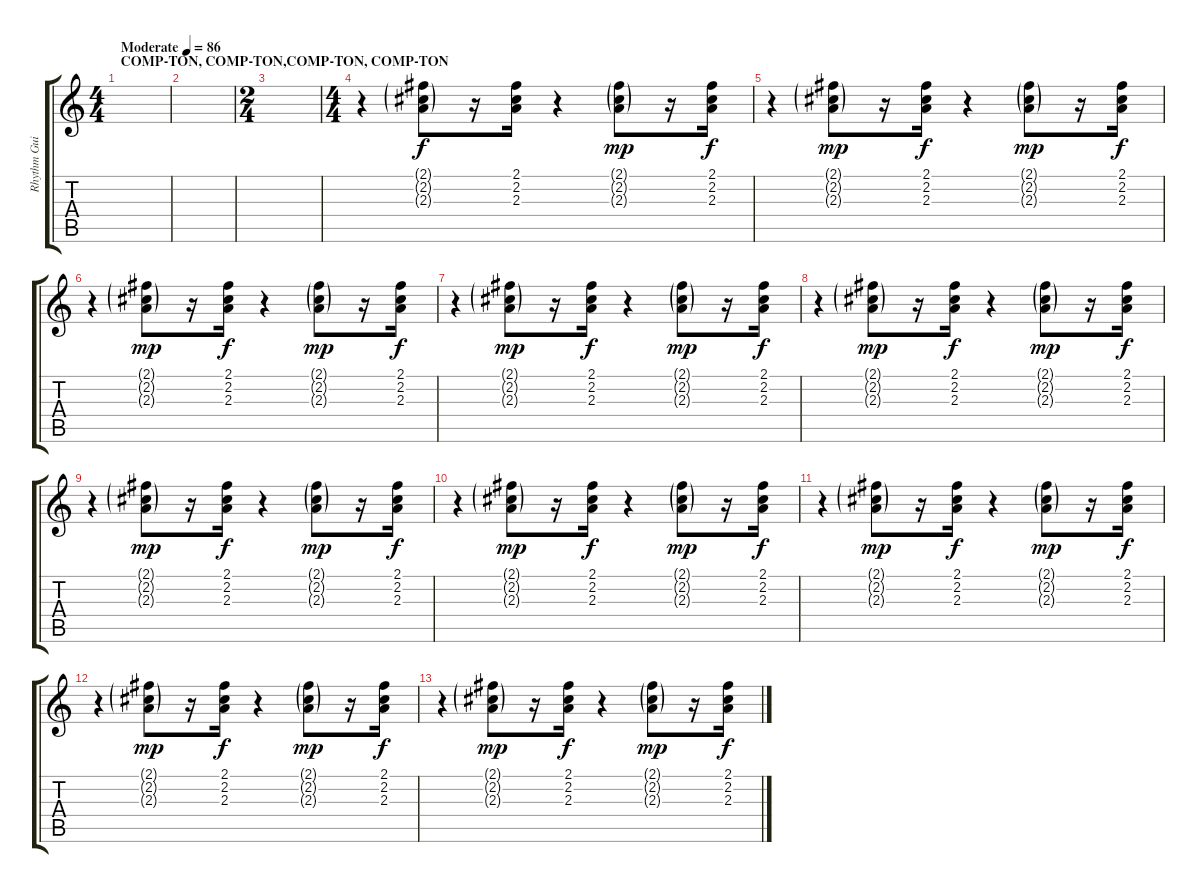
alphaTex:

\track ("Rhythm Guitar" "Rhythm Gui") {instrument electricguitarjazz}
\staff {score tabs}
\tuning (E4 B3 G3 D3 A2 E2) {hide}
\ts (4 4)
\section ("" "COMP-TON, COMP-TON,COMP-TON, COMP-TON")
\tempo (86 "Moderate")
\clef g2
\ks c
|
|
\ts (2 4)
|
\ts (4 4)
r.4 (2.1{g} 2.2{g} 2.3{g}).8 r.16 (2.1 2.2 2.3).16{dy f} r.4 (2.1{g} 2.2{g} 2.3{g}).8{dy mp} r.16 (2.1 2.2 2.3).16{dy f} |
r.4 (2.1{g} 2.2{g} 2.3{g}).8{dy mp} r.16 (2.1 2.2 2.3).16{dy f} r.4 (2.1{g} 2.2{g} 2.3{g}).8{dy mp} r.16 (2.1 2.2 2.3).16{dy f} |
r.4 (2.1{g} 2.2{g} 2.3{g}).8{dy mp} r.16 (2.1 2.2 2.3).16{dy f} r.4 (2.1{g} 2.2{g} 2.3{g}).8{dy mp} r.16 (2.1 2.2 2.3).16{dy f} |
r.4 (2.1{g} 2.2{g} 2.3{g}).8{dy mp} r.16 (2.1 2.2 2.3).16{dy f} r.4 (2.1{g} 2.2{g} 2.3{g}).8{dy mp} r.16 (2.1 2.2 2.3).16{dy f} |
r.4 (2.1{g} 2.2{g} 2.3{g}).8{dy mp} r.16 (2.1 2.2 2.3).16{dy f} r.4 (2.1{g} 2.2{g} 2.3{g}).8{dy mp} r.16 (2.1 2.2 2.3).16{dy f} |
r.4 (2.1{g} 2.2{g} 2.3{g}).8{dy mp} r.16 (2.1 2.2 2.3).16{dy f} r.4 (2.1{g} 2.2{g} 2.3{g}).8{dy mp} r.16 (2.1 2.2 2.3).16{dy f} |
r.4 (2.1{g} 2.2{g} 2.3{g}).8{dy mp} r.16 (2.1 2.2 2.3).16{dy f} r.4 (2.1{g} 2.2{g} 2.3{g}).8{dy mp} r.16 (2.1 2.2 2.3).16{dy f} |
r.4 (2.1{g} 2.2{g} 2.3{g}).8{dy mp} r.16 (2.1 2.2 2.3).16{dy f} r.4 (2.1{g} 2.2{g} 2.3{g}).8{dy mp} r.16 (2.1 2.2 2.3).16{dy f} |
r.4 (2.1{g} 2.2{g} 2.3{g}).8{dy mp} r.16 (2.1 2.2 2.3).16{dy f} r.4 (2.1{g} 2.2{g} 2.3{g}).8{dy mp} r.16 (2.1 2.2 2.3).16{dy f} |
r.4 (2.1{g} 2.2{g} 2.3{g}).8{dy mp} r.16 (2.1 2.2 2.3).16{dy f} r.4 (2.1{g} 2.2{g} 2.3{g}).8{dy mp} r.16 (2.1 2.2 2.3).16{dy f}
